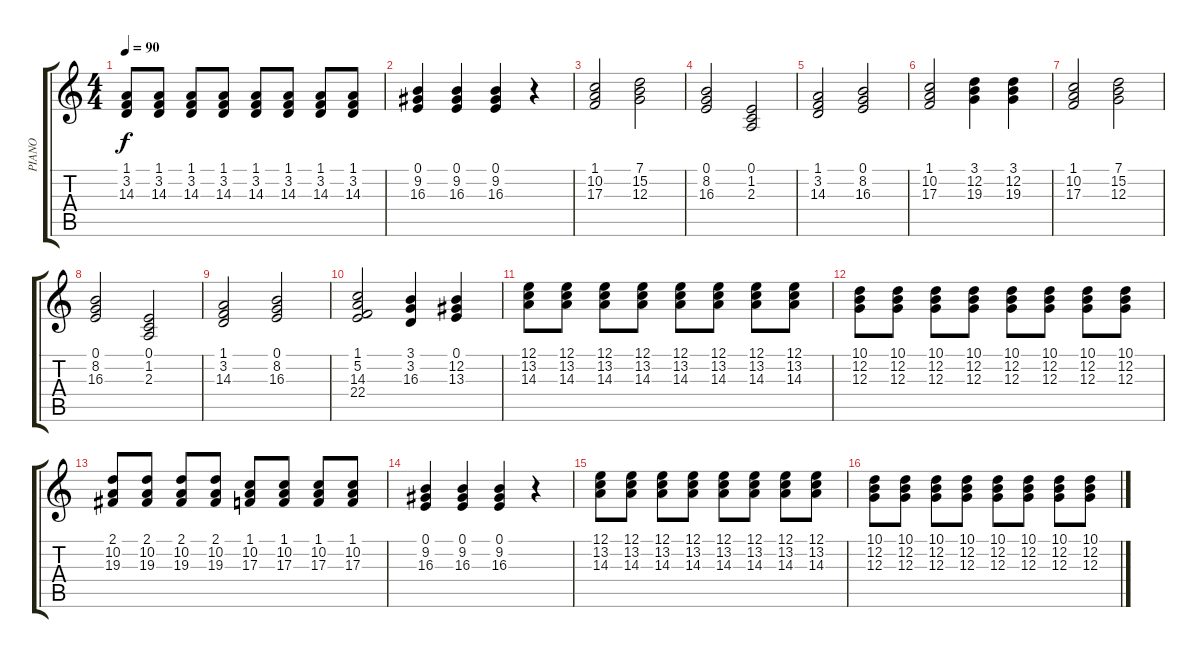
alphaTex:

\track ("PIANO" "PIANO") {instrument electricpiano2}
\staff {score tabs}
\tuning (E4 B3 G3 D3 A2 E2) {hide}
\ts (4 4)
\tempo 90
\clef g2
\ks c
(1.1 3.2 14.3).8{dy f} (1.1 3.2 14.3).8 (1.1 3.2 14.3).8 (1.1 3.2 14.3).8 (1.1 3.2 14.3).8 (1.1 3.2 14.3).8 (1.1 3.2 14.3).8 (1.1 3.2 14.3).8 |
(0.1 9.2 16.3).4 (0.1 9.2 16.3).4 (0.1 9.2 16.3).4 r.4 |
\ks aminor
(1.1 10.2 17.3).2 (7.1 15.2 12.3).2 |
(0.1 8.2 16.3).2 (0.1 1.2 2.3).2 |
(1.1 3.2 14.3).2 (0.1 8.2 16.3).2 |
\ks c
(1.1 10.2 17.3).2 (3.1 12.2 19.3).4 (3.1 12.2 19.3).4 |
\ks aminor
(1.1 10.2 17.3).2 (7.1 15.2 12.3).2 |
(0.1 8.2 16.3).2 (0.1 1.2 2.3).2 |
(1.1 3.2 14.3).2 (0.1 8.2 16.3).2 |
\ks c
(1.1 5.2 14.3 22.4).2 (3.1 3.2 16.3).4 (0.1 12.2 13.3).4 |
(12.1 13.2 14.3).8 (12.1 13.2 14.3).8 (12.1 13.2 14.3).8 (12.1 13.2 14.3).8 (12.1 13.2 14.3).8 (12.1 13.2 14.3).8 (12.1 13.2 14.3).8 (12.1 13.2 14.3).8 |
(10.1 12.2 12.3).8 (10.1 12.2 12.3).8 (10.1 12.2 12.3).8 (10.1 12.2 12.3).8 (10.1 12.2 12.3).8 (10.1 12.2 12.3).8 (10.1 12.2 12.3).8 (10.1 12.2 12.3).8 |
(2.1 10.2 19.3).8 (2.1 10.2 19.3).8 (2.1 10.2 19.3).8 (2.1 10.2 19.3).8 (1.1 10.2 17.3).8 (1.1 10.2 17.3).8 (1.1 10.2 17.3).8 (1.1 10.2 17.3).8 |
(0.1 9.2 16.3).4 (0.1 9.2 16.3).4 (0.1 9.2 16.3).4 r.4 |
(12.1 13.2 14.3).8 (12.1 13.2 14.3).8 (12.1 13.2 14.3).8 (12.1 13.2 14.3).8 (12.1 13.2 14.3).8 (12.1 13.2 14.3).8 (12.1 13.2 14.3).8 (12.1 13.2 14.3).8 |
(10.1 12.2 12.3).8 (10.1 12.2 12.3).8 (10.1 12.2 12.3).8 (10.1 12.2 12.3).8 (10.1 12.2 12.3).8 (10.1 12.2 12.3).8 (10.1 12.2 12.3).8 (10.1 12.2 12.3).8
